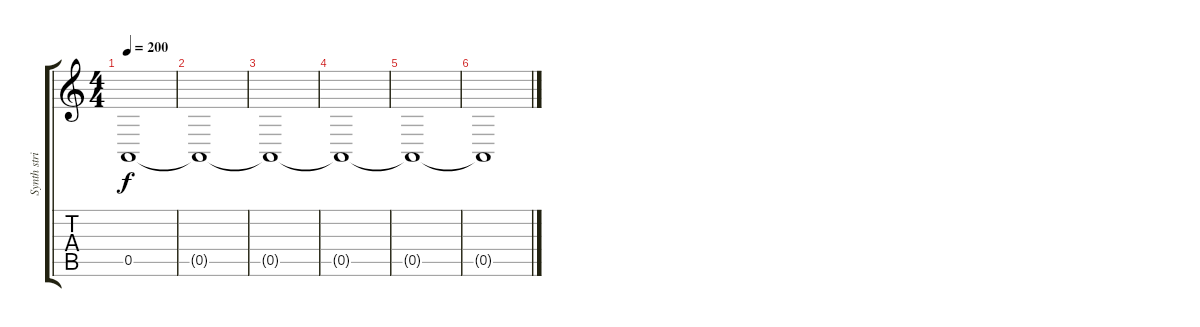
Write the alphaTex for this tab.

\track ("Synth strings" "Synth stri") {instrument stringensemble1}
\staff {score tabs}
\tuning (E4 B3 G3 D3 A2 E2) {hide}
\ts (4 4)
\tempo 200
\clef g2
\ks c
0.5.1{dy f} |
0.5{t}.1 |
0.5{t}.1 |
0.5{t}.1 |
0.5{t}.1 |
0.5{t}.1
